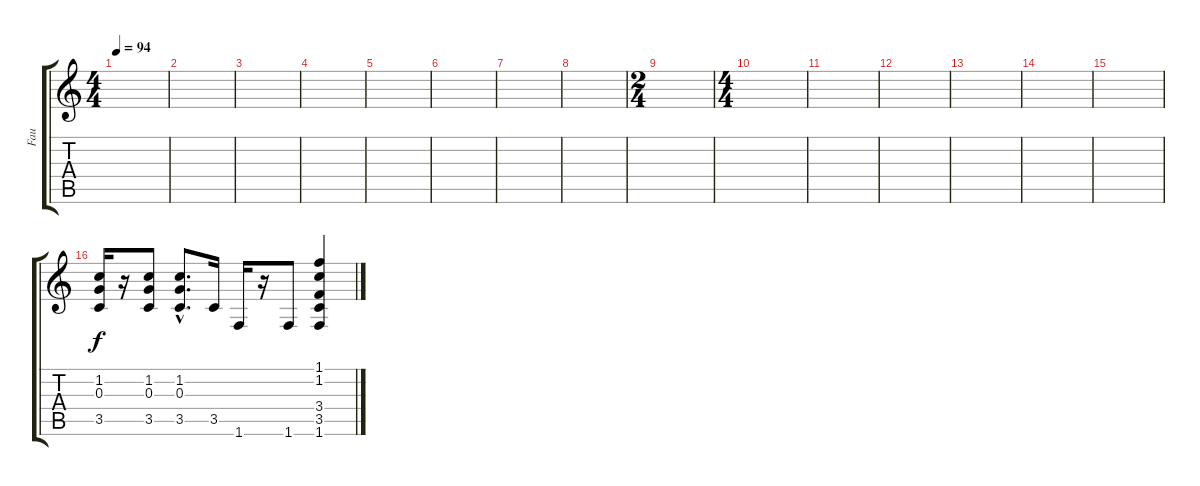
\track ("Fau" "Fau") {instrument distortionguitar}
\staff {score tabs}
\tuning (E4 B3 G3 D3 A2 E2) {hide}
\ts (4 4)
\tempo 94
\clef g2
\ks c
|
|
|
|
|
|
|
|
\ts (2 4)
|
\ts (4 4)
|
|
|
|
|
|
(1.2 0.3 3.5).16 r.16 (1.2 0.3 3.5).8 (1.2{hac} 0.3{hac} 3.5{hac}).8{d} 3.5.16 1.6.16 r.16 1.6.8 (1.1 1.2 3.4 3.5 1.6).4
